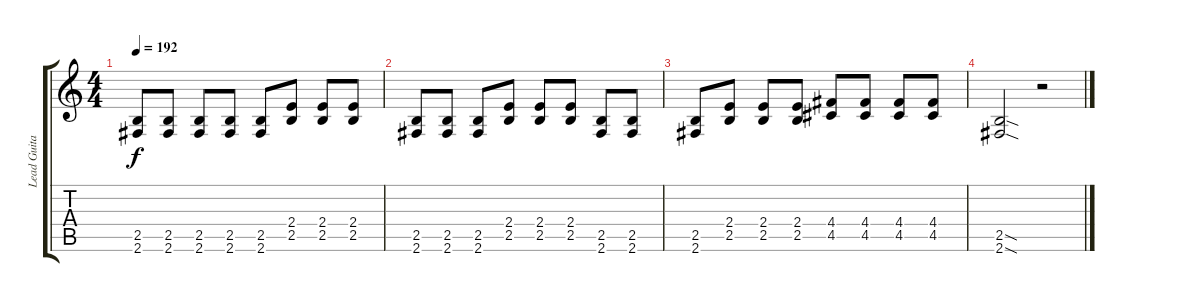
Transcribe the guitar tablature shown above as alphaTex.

\track ("Lead Guitar" "Lead Guita") {instrument distortionguitar}
\staff {score tabs}
\tuning (E4 B3 G3 D3 A2 E2) {hide}
\ts (4 4)
\tempo 192
\clef g2
\ks c
(2.5 2.6).8{dy f} (2.5 2.6).8 (2.5 2.6).8 (2.5 2.6).8 (2.5 2.6).8 (2.4 2.5).8 (2.4 2.5).8 (2.4 2.5).8 |
(2.5 2.6).8 (2.5 2.6).8 (2.5 2.6).8 (2.4 2.5).8 (2.4 2.5).8 (2.4 2.5).8 (2.5 2.6).8 (2.5 2.6).8 |
(2.5 2.6).8 (2.4 2.5).8 (2.4 2.5).8 (2.4 2.5).8 (4.4 4.5).8 (4.4 4.5).8 (4.4 4.5).8 (4.4 4.5).8 |
(2.5{sod} 2.6{sod}).2 r.2
